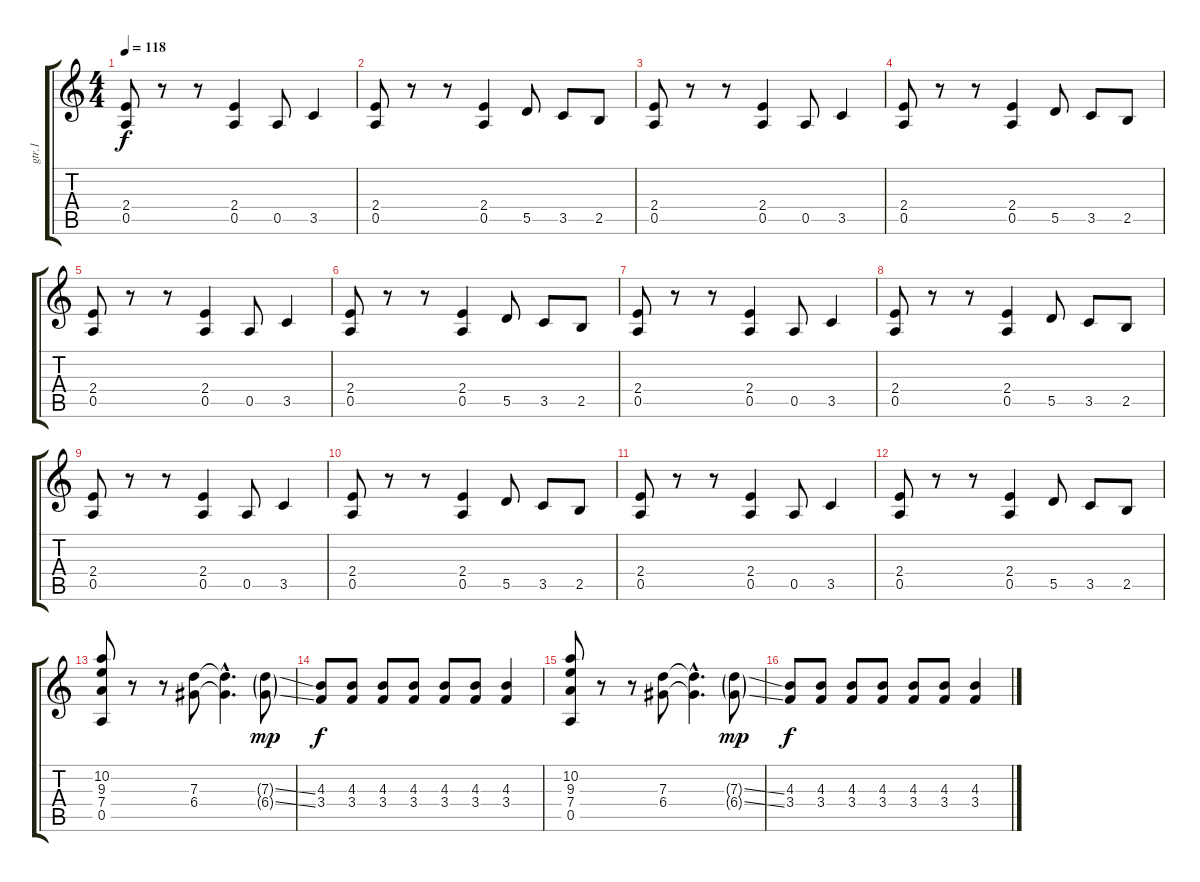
\track ("gtr.1" "gtr.1") {instrument distortionguitar}
\staff {score tabs}
\tuning (E4 B3 G3 D3 A2 E2) {hide}
\ts (4 4)
\tempo 118
\clef g2
\ks c
(2.4 0.5).8{dy f} r.8 r.8 (2.4 0.5).4 0.5.8 3.5.4 |
(2.4 0.5).8 r.8 r.8 (2.4 0.5).4 5.5.8 3.5.8 2.5.8 |
(2.4 0.5).8 r.8 r.8 (2.4 0.5).4 0.5.8 3.5.4 |
(2.4 0.5).8 r.8 r.8 (2.4 0.5).4 5.5.8 3.5.8 2.5.8 |
(2.4 0.5).8 r.8 r.8 (2.4 0.5).4 0.5.8 3.5.4 |
(2.4 0.5).8 r.8 r.8 (2.4 0.5).4 5.5.8 3.5.8 2.5.8 |
(2.4 0.5).8 r.8 r.8 (2.4 0.5).4 0.5.8 3.5.4 |
(2.4 0.5).8 r.8 r.8 (2.4 0.5).4 5.5.8 3.5.8 2.5.8 |
(2.4 0.5).8 r.8 r.8 (2.4 0.5).4 0.5.8 3.5.4 |
(2.4 0.5).8 r.8 r.8 (2.4 0.5).4 5.5.8 3.5.8 2.5.8 |
(2.4 0.5).8 r.8 r.8 (2.4 0.5).4 0.5.8 3.5.4 |
(2.4 0.5).8 r.8 r.8 (2.4 0.5).4 5.5.8 3.5.8 2.5.8 |
(10.2 9.3 7.4 0.5).8 r.8 r.8 (7.3 6.4).8 (7.3{hac t} 6.4{hac t}).4{d} (7.3{ss g} 6.4{ss g}).8{dy mp} |
(4.3 3.4).8{dy f} (4.3 3.4).8 (4.3 3.4).8 (4.3 3.4).8 (4.3 3.4).8 (4.3 3.4).8 (4.3 3.4).4 |
(10.2 9.3 7.4 0.5).8 r.8 r.8 (7.3 6.4).8 (7.3{hac t} 6.4{hac t}).4{d} (7.3{ss g} 6.4{ss g}).8{dy mp} |
(4.3 3.4).8{dy f} (4.3 3.4).8 (4.3 3.4).8 (4.3 3.4).8 (4.3 3.4).8 (4.3 3.4).8 (4.3 3.4).4
